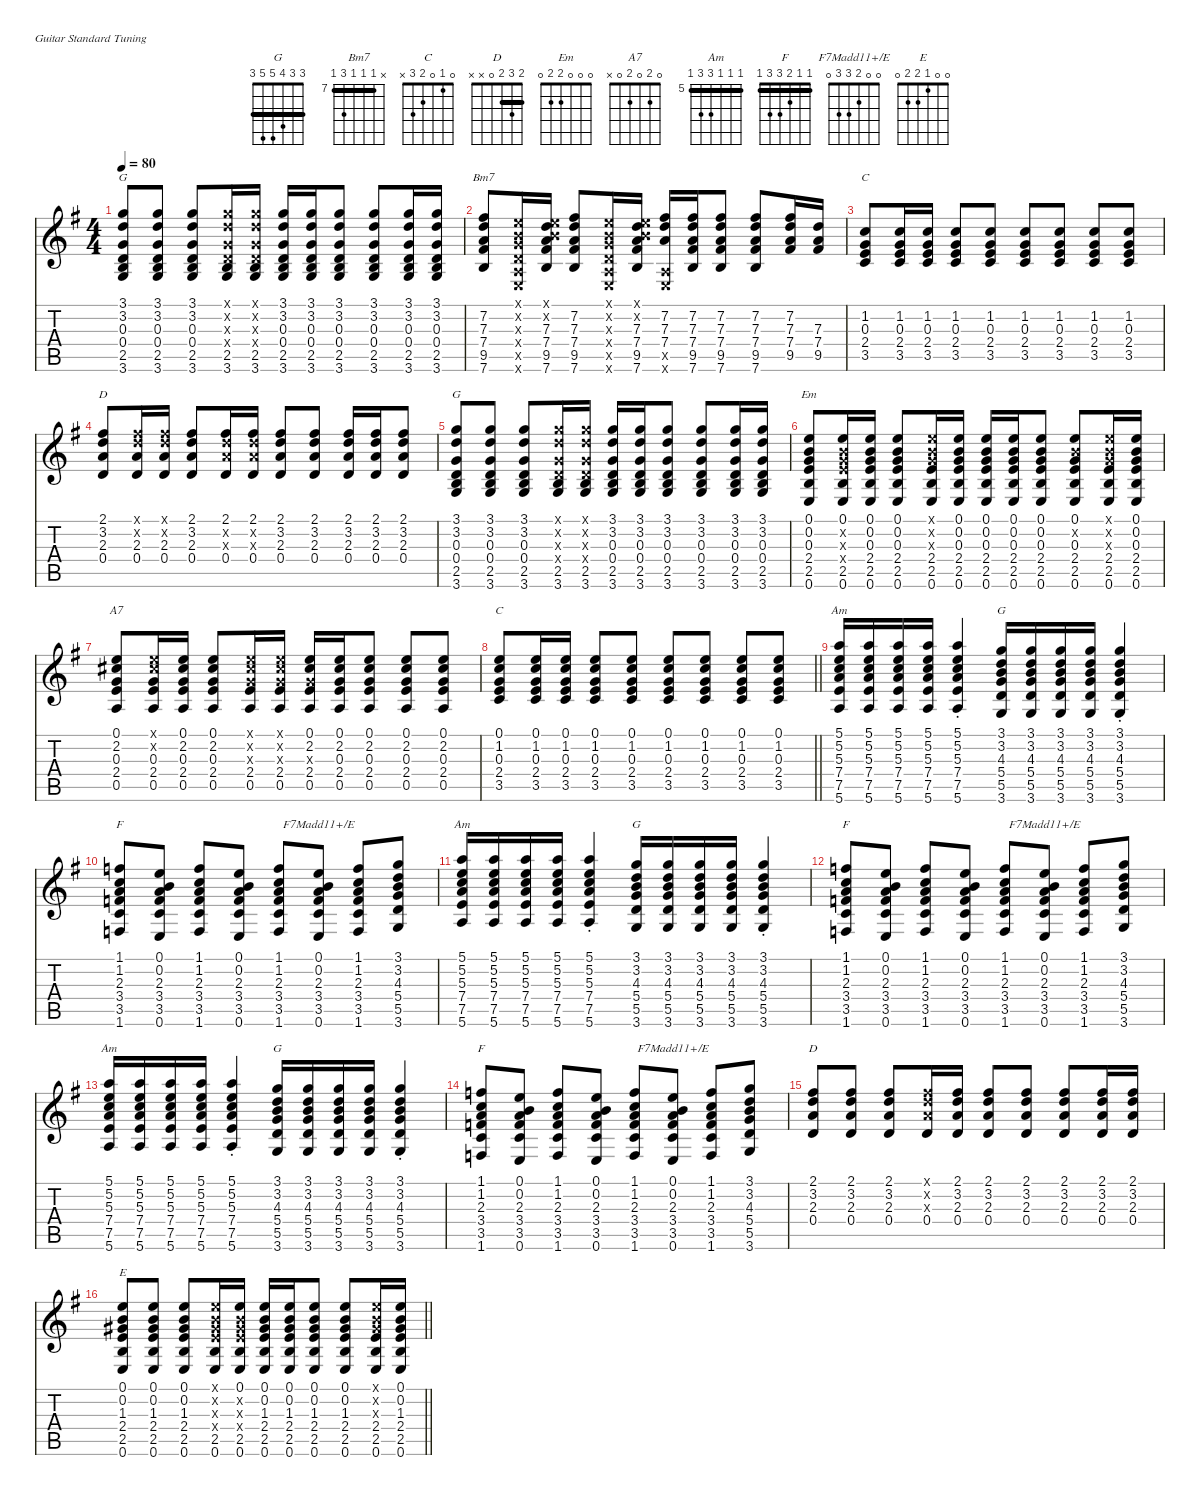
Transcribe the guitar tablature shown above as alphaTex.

\defaultSystemsLayout 4
\hideDynamics
\bracketExtendMode nobrackets
\singleTrackTrackNamePolicy hidden
\multiTrackTrackNamePolicy hidden
\firstSystemTrackNameMode fullname
\firstSystemTrackNameOrientation horizontal
\otherSystemsTrackNameOrientation horizontal
\track ("Track 1" "s.guit.") {mute instrument acousticguitarsteel}
\staff {score tabs}
\tuning (E4 B3 G3 D3 A2 E2)
\chord ("G" 3 3 0 0 2 3)
\chord ("Bm7" x 7 7 7 9 7) {firstfret 7 barre (7 7 7)}
\chord ("C" x 1 0 2 3 x)
\chord ("D" 2 3 2 0 x x) {barre 2}
\chord ("Em" 0 0 0 2 2 0)
\chord ("A7" 0 2 0 2 0 x)
\chord ("C" 0 1 0 2 3 x)
\chord ("Am" 5 5 5 7 7 5) {firstfret 5 showfingering false barre (5 5 5)}
\chord ("G" 3 3 4 5 5 3) {barre (3 3)}
\chord ("F" 1 1 2 3 3 1) {barre (1 1)}
\chord ("F7Madd11+/E" 0 0 2 3 3 0)
\chord ("E" 0 0 1 2 2 0)
\ts (4 4)
\tempo 80
\clef g2
\ks g
(3.1{acc forcenatural} 3.2{acc forcenatural} 0.3{acc forcenatural} 0.4{acc forcenatural} 2.5{acc forcenatural} 3.6{acc forcenatural}).8{ch "G" dy f beam Up} (3.1{acc forcenatural} 3.2{acc forcenatural} 0.3{acc forcenatural} 0.4{acc forcenatural} 2.5{acc forcenatural} 3.6{acc forcenatural}).8{dy mf beam Up} (3.1{acc forcenatural} 3.2{acc forcenatural} 0.3{acc forcenatural} 0.4{acc forcenatural} 2.5{acc forcenatural} 3.6{acc forcenatural}).8{beam Up} (3.1{x acc forcenatural} 3.2{x acc forcenatural} 0.3{x acc forcenatural} 0.4{x acc forcenatural} 2.5{acc forcenatural} 3.6{acc forcenatural}).16{dy mp beam Up} (3.1{x acc forcenatural} 3.2{x acc forcenatural} 0.3{x acc forcenatural} 0.4{x acc forcenatural} 2.5{acc forcenatural} 3.6{acc forcenatural}).16{beam Up} (3.1{acc forcenatural} 3.2{acc forcenatural} 0.3{acc forcenatural} 0.4{acc forcenatural} 2.5{acc forcenatural} 3.6{acc forcenatural}).16{beam Up} (3.1{acc forcenatural} 3.2{acc forcenatural} 0.3{acc forcenatural} 0.4{acc forcenatural} 2.5{acc forcenatural} 3.6{acc forcenatural}).16{beam Up} (3.1{acc forcenatural} 3.2{acc forcenatural} 0.3{acc forcenatural} 0.4{acc forcenatural} 2.5{acc forcenatural} 3.6{acc forcenatural}).8{dy f beam Up} (3.1{acc forcenatural} 3.2{acc forcenatural} 0.3{acc forcenatural} 0.4{acc forcenatural} 2.5{acc forcenatural} 3.6{acc forcenatural}).8{beam Up} (3.1{acc forcenatural} 3.2{acc forcenatural} 0.3{acc forcenatural} 0.4{acc forcenatural} 2.5{acc forcenatural} 3.6{acc forcenatural}).16{dy mp beam Up} (3.1{acc forcenatural} 3.2{acc forcenatural} 0.3{acc forcenatural} 0.4{acc forcenatural} 2.5{acc forcenatural} 3.6{acc forcenatural}).16{beam Up} |
(7.2{acc #} 7.3{acc forcenatural} 7.4{acc forcenatural} 9.5{acc #} 7.6{acc forcenatural}).8{ch "Bm7" dy mf beam Up} (0.1{x acc forcenatural} 0.2{x acc forcenatural} 0.3{x acc forcenatural} 0.4{x acc forcenatural} 0.5{x acc forcenatural} 0.6{x acc forcenatural}).16{dy mp beam Up} (0.1{x acc forcenatural} 0.2{x acc forcenatural} 7.3{acc forcenatural} 7.4{acc forcenatural} 9.5{acc #} 7.6{acc forcenatural}).16{beam Up} (7.2{acc #} 7.3{acc forcenatural} 7.4{acc forcenatural} 9.5{acc #} 7.6{acc forcenatural}).8{dy f beam Up} (0.1{x acc forcenatural} 0.2{x acc forcenatural} 0.3{x acc forcenatural} 0.4{x acc forcenatural} 0.5{x acc forcenatural} 0.6{x acc forcenatural}).16{dy mf beam Up} (0.1{x acc forcenatural} 0.2{x acc forcenatural} 7.3{acc forcenatural} 7.4{acc forcenatural} 9.5{acc #} 7.6{acc forcenatural}).16{beam Up} (7.2{acc #} 7.3{acc forcenatural} 7.4{acc forcenatural} 0.5{x acc forcenatural} 0.6{x acc forcenatural}).16{beam Up} (7.2{acc #} 7.3{acc forcenatural} 7.4{acc forcenatural} 9.5{acc #} 7.6{acc forcenatural}).16{beam Up} (7.2{acc #} 7.3{acc forcenatural} 7.4{acc forcenatural} 9.5{acc #} 7.6{acc forcenatural}).8{dy f beam Up} (7.2{acc #} 7.3{acc forcenatural} 7.4{acc forcenatural} 9.5{acc #} 7.6{acc forcenatural}).8{beam Up} (7.2{acc #} 7.3{acc forcenatural} 7.4{acc forcenatural} 9.5{acc #}).16{dy mf beam Up} (7.3{acc forcenatural} 7.4{acc forcenatural} 9.5{acc #}).16{beam Up} |
(1.2{acc forcenatural} 0.3{acc forcenatural} 2.4{acc forcenatural} 3.5{acc forcenatural}).8{ch "C" dy f beam Up} (1.2{acc forcenatural} 0.3{acc forcenatural} 2.4{acc forcenatural} 3.5{acc forcenatural}).16{dy mf beam Up} (1.2{acc forcenatural} 0.3{acc forcenatural} 2.4{acc forcenatural} 3.5{acc forcenatural}).16{beam Up} (1.2{acc forcenatural} 0.3{acc forcenatural} 2.4{acc forcenatural} 3.5{acc forcenatural}).8{dy f beam Up} (1.2{acc forcenatural} 0.3{acc forcenatural} 2.4{acc forcenatural} 3.5{acc forcenatural}).8{beam Up} (1.2{acc forcenatural} 0.3{acc forcenatural} 2.4{acc forcenatural} 3.5{acc forcenatural}).8{beam Up} (1.2{acc forcenatural} 0.3{acc forcenatural} 2.4{acc forcenatural} 3.5{acc forcenatural}).8{beam Up} (1.2{acc forcenatural} 0.3{acc forcenatural} 2.4{acc forcenatural} 3.5{acc forcenatural}).8{beam Up} (1.2{acc forcenatural} 0.3{acc forcenatural} 2.4{acc forcenatural} 3.5{acc forcenatural}).8{beam Up} |
(2.1{acc #} 3.2{acc forcenatural} 2.3{acc forcenatural} 0.4{acc forcenatural}).8{ch "D" beam Up} (2.1{x acc #} 3.2{x acc forcenatural} 2.3{acc forcenatural} 0.4{acc forcenatural}).16{dy mp beam Up} (2.1{x acc #} 3.2{x acc forcenatural} 2.3{acc forcenatural} 0.4{acc forcenatural}).16{beam Up} (2.1{acc #} 3.2{acc forcenatural} 2.3{acc forcenatural} 0.4{acc forcenatural}).8{dy f beam Up} (2.1{acc #} 3.2{x acc forcenatural} 2.3{x acc forcenatural} 0.4{acc forcenatural}).16{dy mp beam Up} (2.1{acc #} 3.2{x acc forcenatural} 2.3{x acc forcenatural} 0.4{acc forcenatural}).16{beam Up} (2.1{acc #} 3.2{acc forcenatural} 2.3{acc forcenatural} 0.4{acc forcenatural}).8{dy f beam Up} (2.1{acc #} 3.2{acc forcenatural} 2.3{acc forcenatural} 0.4{acc forcenatural}).8{beam Up} (2.1{acc #} 3.2{acc forcenatural} 2.3{acc forcenatural} 0.4{acc forcenatural}).16{dy mp beam Up} (2.1{acc #} 3.2{acc forcenatural} 2.3{acc forcenatural} 0.4{acc forcenatural}).16{beam Up} (2.1{acc #} 3.2{acc forcenatural} 2.3{acc forcenatural} 0.4{acc forcenatural}).8{dy f beam Up} |
(3.1{acc forcenatural} 3.2{acc forcenatural} 0.3{acc forcenatural} 0.4{acc forcenatural} 2.5{acc forcenatural} 3.6{acc forcenatural}).8{ch "G" beam Up} (3.1{acc forcenatural} 3.2{acc forcenatural} 0.3{acc forcenatural} 0.4{acc forcenatural} 2.5{acc forcenatural} 3.6{acc forcenatural}).8{dy mf beam Up} (3.1{acc forcenatural} 3.2{acc forcenatural} 0.3{acc forcenatural} 0.4{acc forcenatural} 2.5{acc forcenatural} 3.6{acc forcenatural}).8{beam Up} (3.1{x acc forcenatural} 3.2{x acc forcenatural} 0.3{x acc forcenatural} 0.4{x acc forcenatural} 2.5{acc forcenatural} 3.6{acc forcenatural}).16{dy mp beam Up} (3.1{x acc forcenatural} 3.2{x acc forcenatural} 0.3{x acc forcenatural} 0.4{x acc forcenatural} 2.5{acc forcenatural} 3.6{acc forcenatural}).16{beam Up} (3.1{acc forcenatural} 3.2{acc forcenatural} 0.3{acc forcenatural} 0.4{acc forcenatural} 2.5{acc forcenatural} 3.6{acc forcenatural}).16{beam Up} (3.1{acc forcenatural} 3.2{acc forcenatural} 0.3{acc forcenatural} 0.4{acc forcenatural} 2.5{acc forcenatural} 3.6{acc forcenatural}).16{beam Up} (3.1{acc forcenatural} 3.2{acc forcenatural} 0.3{acc forcenatural} 0.4{acc forcenatural} 2.5{acc forcenatural} 3.6{acc forcenatural}).8{dy f beam Up} (3.1{acc forcenatural} 3.2{acc forcenatural} 0.3{acc forcenatural} 0.4{acc forcenatural} 2.5{acc forcenatural} 3.6{acc forcenatural}).8{beam Up} (3.1{acc forcenatural} 3.2{acc forcenatural} 0.3{acc forcenatural} 0.4{acc forcenatural} 2.5{acc forcenatural} 3.6{acc forcenatural}).16{dy mp beam Up} (3.1{acc forcenatural} 3.2{acc forcenatural} 0.3{acc forcenatural} 0.4{acc forcenatural} 2.5{acc forcenatural} 3.6{acc forcenatural}).16{beam Up} |
(0.1{acc forcenatural} 0.2{acc forcenatural} 0.3{acc forcenatural} 2.4{acc forcenatural} 2.5{acc forcenatural} 0.6{acc forcenatural}).8{ch "Em" dy f beam Up} (0.1{acc forcenatural} 0.2{x acc forcenatural} 0.3{x acc forcenatural} 2.4{x acc forcenatural} 2.5{acc forcenatural} 0.6{acc forcenatural}).16{dy mp beam Up} (0.1{acc forcenatural} 0.2{acc forcenatural} 0.3{acc forcenatural} 2.4{acc forcenatural} 2.5{acc forcenatural} 0.6{acc forcenatural}).16{beam Up} (0.1{acc forcenatural} 0.2{acc forcenatural} 0.3{acc forcenatural} 2.4{acc forcenatural} 2.5{acc forcenatural} 0.6{acc forcenatural}).8{dy f beam Up} (0.1{x acc forcenatural} 0.2{x acc forcenatural} 0.3{x acc forcenatural} 2.4{acc forcenatural} 2.5{acc forcenatural} 0.6{acc forcenatural}).16{dy mp beam Up} (0.1{acc forcenatural} 0.2{acc forcenatural} 0.3{acc forcenatural} 2.4{acc forcenatural} 2.5{acc forcenatural} 0.6{acc forcenatural}).16{beam Up} (0.1{acc forcenatural} 0.2{acc forcenatural} 0.3{acc forcenatural} 2.4{acc forcenatural} 2.5{acc forcenatural} 0.6{acc forcenatural}).16{dy mf beam Up} (0.1{acc forcenatural} 0.2{acc forcenatural} 0.3{acc forcenatural} 2.4{acc forcenatural} 2.5{acc forcenatural} 0.6{acc forcenatural}).16{beam Up} (0.1{acc forcenatural} 0.2{acc forcenatural} 0.3{acc forcenatural} 2.4{acc forcenatural} 2.5{acc forcenatural} 0.6{acc forcenatural}).8{dy f beam Up} (0.1{acc forcenatural} 0.2{x acc forcenatural} 0.3{acc forcenatural} 2.4{acc forcenatural} 2.5{acc forcenatural} 0.6{acc forcenatural}).8{beam Up} (0.1{x acc forcenatural} 0.2{x acc forcenatural} 0.3{x acc forcenatural} 2.4{acc forcenatural} 2.5{acc forcenatural} 0.6{acc forcenatural}).16{dy mf beam Up} (0.1{acc forcenatural} 0.2{acc forcenatural} 0.3{acc forcenatural} 2.4{acc forcenatural} 2.5{acc forcenatural} 0.6{acc forcenatural}).16{beam Up} |
(0.1{acc forcenatural} 2.2{acc #} 0.3{acc forcenatural} 2.4{acc forcenatural} 0.5{acc forcenatural}).8{ch "A7" dy f beam Up} (0.1{x acc forcenatural} 2.2{x acc #} 0.3{acc forcenatural} 2.4{acc forcenatural} 0.5{acc forcenatural}).16{dy mp beam Up} (0.1{acc forcenatural} 2.2{acc #} 0.3{acc forcenatural} 2.4{acc forcenatural} 0.5{acc forcenatural}).16{beam Up} (0.1{acc forcenatural} 2.2{acc #} 0.3{acc forcenatural} 2.4{acc forcenatural} 0.5{acc forcenatural}).8{dy f beam Up} (0.1{x acc forcenatural} 2.2{x acc #} 0.3{x acc forcenatural} 2.4{acc forcenatural} 0.5{acc forcenatural}).16{dy mp beam Up} (0.1{x acc forcenatural} 2.2{x acc #} 0.3{x acc forcenatural} 2.4{acc forcenatural} 0.5{acc forcenatural}).16{beam Up} (0.1{acc forcenatural} 2.2{acc #} 0.3{x acc forcenatural} 2.4{acc forcenatural} 0.5{acc forcenatural}).16{dy mf beam Up} (0.1{acc forcenatural} 2.2{acc #} 0.3{acc forcenatural} 2.4{acc forcenatural} 0.5{acc forcenatural}).16{beam Up} (0.1{acc forcenatural} 2.2{acc #} 0.3{acc forcenatural} 2.4{acc forcenatural} 0.5{acc forcenatural}).8{dy f beam Up} (0.1{acc forcenatural} 2.2{acc #} 0.3{acc forcenatural} 2.4{acc forcenatural} 0.5{acc forcenatural}).8{beam Up} (0.1{acc forcenatural} 2.2{acc #} 0.3{acc forcenatural} 2.4{acc forcenatural} 0.5{acc forcenatural}).8{beam Up} |
\barLineRight lightlight
(0.1{acc forcenatural} 1.2{acc forcenatural} 0.3{acc forcenatural} 2.4{acc forcenatural} 3.5{acc forcenatural}).8{ch "C" beam Up} (0.1{acc forcenatural} 1.2{acc forcenatural} 0.3{acc forcenatural} 2.4{acc forcenatural} 3.5{acc forcenatural}).16{beam Up} (0.1{acc forcenatural} 1.2{acc forcenatural} 0.3{acc forcenatural} 2.4{acc forcenatural} 3.5{acc forcenatural}).16{beam Up} (0.1{acc forcenatural} 1.2{acc forcenatural} 0.3{acc forcenatural} 2.4{acc forcenatural} 3.5{acc forcenatural}).8{beam Up} (0.1{acc forcenatural} 1.2{acc forcenatural} 0.3{acc forcenatural} 2.4{acc forcenatural} 3.5{acc forcenatural}).8{beam Up} (0.1{acc forcenatural} 1.2{acc forcenatural} 0.3{acc forcenatural} 2.4{acc forcenatural} 3.5{acc forcenatural}).8{beam Up} (0.1{acc forcenatural} 1.2{acc forcenatural} 0.3{acc forcenatural} 2.4{acc forcenatural} 3.5{acc forcenatural}).8{beam Up} (0.1{acc forcenatural} 1.2{acc forcenatural} 0.3{acc forcenatural} 2.4{acc forcenatural} 3.5{acc forcenatural}).8{beam Up} (0.1{acc forcenatural} 1.2{acc forcenatural} 0.3{acc forcenatural} 2.4{acc forcenatural} 3.5{acc forcenatural}).8{beam Up} |
(5.1{acc forcenatural} 5.2{acc forcenatural} 5.3{acc forcenatural} 7.4{acc forcenatural} 7.5{acc forcenatural} 5.6{acc forcenatural}).16{ch "Am" dy mp beam Up} (5.1{acc forcenatural} 5.2{acc forcenatural} 5.3{acc forcenatural} 7.4{acc forcenatural} 7.5{acc forcenatural} 5.6{acc forcenatural}).16{beam Up} (5.1{acc forcenatural} 5.2{acc forcenatural} 5.3{acc forcenatural} 7.4{acc forcenatural} 7.5{acc forcenatural} 5.6{acc forcenatural}).16{beam Up} (5.1{acc forcenatural} 5.2{acc forcenatural} 5.3{acc forcenatural} 7.4{acc forcenatural} 7.5{acc forcenatural} 5.6{acc forcenatural}).16{beam Up} (5.1{st acc forcenatural} 5.2{st acc forcenatural} 5.3{st acc forcenatural} 7.4{st acc forcenatural} 7.5{st acc forcenatural} 5.6{st acc forcenatural}).4{beam Up} (3.1{acc forcenatural} 3.2{acc forcenatural} 4.3{acc forcenatural} 5.4{acc forcenatural} 5.5{acc forcenatural} 3.6{acc forcenatural}).16{ch "G" beam Up} (3.1{acc forcenatural} 3.2{acc forcenatural} 4.3{acc forcenatural} 5.4{acc forcenatural} 5.5{acc forcenatural} 3.6{acc forcenatural}).16{beam Up} (3.1{acc forcenatural} 3.2{acc forcenatural} 4.3{acc forcenatural} 5.4{acc forcenatural} 5.5{acc forcenatural} 3.6{acc forcenatural}).16{beam Up} (3.1{acc forcenatural} 3.2{acc forcenatural} 4.3{acc forcenatural} 5.4{acc forcenatural} 5.5{acc forcenatural} 3.6{acc forcenatural}).16{beam Up} (3.1{st acc forcenatural} 3.2{st acc forcenatural} 4.3{st acc forcenatural} 5.4{st acc forcenatural} 5.5{st acc forcenatural} 3.6{st acc forcenatural}).4{beam Up} |
(1.1{acc forcenatural} 1.2{acc forcenatural} 2.3{acc forcenatural} 3.4{acc forcenatural} 3.5{acc forcenatural} 1.6{acc forcenatural}).8{ch "F" beam Up} (0.1{acc forcenatural} 0.2{acc forcenatural} 2.3{acc forcenatural} 3.4{acc forcenatural} 3.5{acc forcenatural} 0.6{acc forcenatural}).8{beam Up} (1.1{acc forcenatural} 1.2{acc forcenatural} 2.3{acc forcenatural} 3.4{acc forcenatural} 3.5{acc forcenatural} 1.6{acc forcenatural}).8{beam Up} (0.1{acc forcenatural} 0.2{acc forcenatural} 2.3{acc forcenatural} 3.4{acc forcenatural} 3.5{acc forcenatural} 0.6{acc forcenatural}).8{beam Up} (1.1{acc forcenatural} 1.2{acc forcenatural} 2.3{acc forcenatural} 3.4{acc forcenatural} 3.5{acc forcenatural} 1.6{acc forcenatural}).8{beam Up} (0.1{acc forcenatural} 0.2{acc forcenatural} 2.3{acc forcenatural} 3.4{acc forcenatural} 3.5{acc forcenatural} 0.6{acc forcenatural}).8{ch "F7Madd11+/E" beam Up} (1.1{acc forcenatural} 1.2{acc forcenatural} 2.3{acc forcenatural} 3.4{acc forcenatural} 3.5{acc forcenatural} 1.6{acc forcenatural}).8{beam Up} (3.1{acc forcenatural} 3.2{acc forcenatural} 4.3{acc forcenatural} 5.4{acc forcenatural} 5.5{acc forcenatural} 3.6{acc forcenatural}).8{beam Up} |
(5.1{acc forcenatural} 5.2{acc forcenatural} 5.3{acc forcenatural} 7.4{acc forcenatural} 7.5{acc forcenatural} 5.6{acc forcenatural}).16{ch "Am" beam Up} (5.1{acc forcenatural} 5.2{acc forcenatural} 5.3{acc forcenatural} 7.4{acc forcenatural} 7.5{acc forcenatural} 5.6{acc forcenatural}).16{beam Up} (5.1{acc forcenatural} 5.2{acc forcenatural} 5.3{acc forcenatural} 7.4{acc forcenatural} 7.5{acc forcenatural} 5.6{acc forcenatural}).16{beam Up} (5.1{acc forcenatural} 5.2{acc forcenatural} 5.3{acc forcenatural} 7.4{acc forcenatural} 7.5{acc forcenatural} 5.6{acc forcenatural}).16{beam Up} (5.1{st acc forcenatural} 5.2{st acc forcenatural} 5.3{st acc forcenatural} 7.4{st acc forcenatural} 7.5{st acc forcenatural} 5.6{st acc forcenatural}).4{beam Up} (3.1{acc forcenatural} 3.2{acc forcenatural} 4.3{acc forcenatural} 5.4{acc forcenatural} 5.5{acc forcenatural} 3.6{acc forcenatural}).16{ch "G" beam Up} (3.1{acc forcenatural} 3.2{acc forcenatural} 4.3{acc forcenatural} 5.4{acc forcenatural} 5.5{acc forcenatural} 3.6{acc forcenatural}).16{beam Up} (3.1{acc forcenatural} 3.2{acc forcenatural} 4.3{acc forcenatural} 5.4{acc forcenatural} 5.5{acc forcenatural} 3.6{acc forcenatural}).16{beam Up} (3.1{acc forcenatural} 3.2{acc forcenatural} 4.3{acc forcenatural} 5.4{acc forcenatural} 5.5{acc forcenatural} 3.6{acc forcenatural}).16{beam Up} (3.1{st acc forcenatural} 3.2{st acc forcenatural} 4.3{st acc forcenatural} 5.4{st acc forcenatural} 5.5{st acc forcenatural} 3.6{st acc forcenatural}).4{beam Up} |
(1.1{acc forcenatural} 1.2{acc forcenatural} 2.3{acc forcenatural} 3.4{acc forcenatural} 3.5{acc forcenatural} 1.6{acc forcenatural}).8{ch "F" beam Up} (0.1{acc forcenatural} 0.2{acc forcenatural} 2.3{acc forcenatural} 3.4{acc forcenatural} 3.5{acc forcenatural} 0.6{acc forcenatural}).8{beam Up} (1.1{acc forcenatural} 1.2{acc forcenatural} 2.3{acc forcenatural} 3.4{acc forcenatural} 3.5{acc forcenatural} 1.6{acc forcenatural}).8{beam Up} (0.1{acc forcenatural} 0.2{acc forcenatural} 2.3{acc forcenatural} 3.4{acc forcenatural} 3.5{acc forcenatural} 0.6{acc forcenatural}).8{beam Up} (1.1{acc forcenatural} 1.2{acc forcenatural} 2.3{acc forcenatural} 3.4{acc forcenatural} 3.5{acc forcenatural} 1.6{acc forcenatural}).8{beam Up} (0.1{acc forcenatural} 0.2{acc forcenatural} 2.3{acc forcenatural} 3.4{acc forcenatural} 3.5{acc forcenatural} 0.6{acc forcenatural}).8{ch "F7Madd11+/E" beam Up} (1.1{acc forcenatural} 1.2{acc forcenatural} 2.3{acc forcenatural} 3.4{acc forcenatural} 3.5{acc forcenatural} 1.6{acc forcenatural}).8{beam Up} (3.1{acc forcenatural} 3.2{acc forcenatural} 4.3{acc forcenatural} 5.4{acc forcenatural} 5.5{acc forcenatural} 3.6{acc forcenatural}).8{beam Up} |
(5.1{acc forcenatural} 5.2{acc forcenatural} 5.3{acc forcenatural} 7.4{acc forcenatural} 7.5{acc forcenatural} 5.6{acc forcenatural}).16{ch "Am" beam Up} (5.1{acc forcenatural} 5.2{acc forcenatural} 5.3{acc forcenatural} 7.4{acc forcenatural} 7.5{acc forcenatural} 5.6{acc forcenatural}).16{beam Up} (5.1{acc forcenatural} 5.2{acc forcenatural} 5.3{acc forcenatural} 7.4{acc forcenatural} 7.5{acc forcenatural} 5.6{acc forcenatural}).16{beam Up} (5.1{acc forcenatural} 5.2{acc forcenatural} 5.3{acc forcenatural} 7.4{acc forcenatural} 7.5{acc forcenatural} 5.6{acc forcenatural}).16{beam Up} (5.1{st acc forcenatural} 5.2{st acc forcenatural} 5.3{st acc forcenatural} 7.4{st acc forcenatural} 7.5{st acc forcenatural} 5.6{st acc forcenatural}).4{beam Up} (3.1{acc forcenatural} 3.2{acc forcenatural} 4.3{acc forcenatural} 5.4{acc forcenatural} 5.5{acc forcenatural} 3.6{acc forcenatural}).16{ch "G" beam Up} (3.1{acc forcenatural} 3.2{acc forcenatural} 4.3{acc forcenatural} 5.4{acc forcenatural} 5.5{acc forcenatural} 3.6{acc forcenatural}).16{beam Up} (3.1{acc forcenatural} 3.2{acc forcenatural} 4.3{acc forcenatural} 5.4{acc forcenatural} 5.5{acc forcenatural} 3.6{acc forcenatural}).16{beam Up} (3.1{acc forcenatural} 3.2{acc forcenatural} 4.3{acc forcenatural} 5.4{acc forcenatural} 5.5{acc forcenatural} 3.6{acc forcenatural}).16{beam Up} (3.1{st acc forcenatural} 3.2{st acc forcenatural} 4.3{st acc forcenatural} 5.4{st acc forcenatural} 5.5{st acc forcenatural} 3.6{st acc forcenatural}).4{beam Up} |
(1.1{acc forcenatural} 1.2{acc forcenatural} 2.3{acc forcenatural} 3.4{acc forcenatural} 3.5{acc forcenatural} 1.6{acc forcenatural}).8{ch "F" beam Up} (0.1{acc forcenatural} 0.2{acc forcenatural} 2.3{acc forcenatural} 3.4{acc forcenatural} 3.5{acc forcenatural} 0.6{acc forcenatural}).8{beam Up} (1.1{acc forcenatural} 1.2{acc forcenatural} 2.3{acc forcenatural} 3.4{acc forcenatural} 3.5{acc forcenatural} 1.6{acc forcenatural}).8{beam Up} (0.1{acc forcenatural} 0.2{acc forcenatural} 2.3{acc forcenatural} 3.4{acc forcenatural} 3.5{acc forcenatural} 0.6{acc forcenatural}).8{beam Up} (1.1{acc forcenatural} 1.2{acc forcenatural} 2.3{acc forcenatural} 3.4{acc forcenatural} 3.5{acc forcenatural} 1.6{acc forcenatural}).8{beam Up} (0.1{acc forcenatural} 0.2{acc forcenatural} 2.3{acc forcenatural} 3.4{acc forcenatural} 3.5{acc forcenatural} 0.6{acc forcenatural}).8{ch "F7Madd11+/E" beam Up} (1.1{acc forcenatural} 1.2{acc forcenatural} 2.3{acc forcenatural} 3.4{acc forcenatural} 3.5{acc forcenatural} 1.6{acc forcenatural}).8{beam Up} (3.1{acc forcenatural} 3.2{acc forcenatural} 4.3{acc forcenatural} 5.4{acc forcenatural} 5.5{acc forcenatural} 3.6{acc forcenatural}).8{beam Up} |
(2.1{acc #} 3.2{acc forcenatural} 2.3{acc forcenatural} 0.4{acc forcenatural}).8{ch "D" dy f beam Up} (2.1{acc #} 3.2{acc forcenatural} 2.3{acc forcenatural} 0.4{acc forcenatural}).8{beam Up} (2.1{acc #} 3.2{acc forcenatural} 2.3{acc forcenatural} 0.4{acc forcenatural}).8{beam Up} (2.1{x acc #} 3.2{x acc forcenatural} 2.3{x acc forcenatural} 0.4{acc forcenatural}).16{beam Up} (2.1{acc #} 3.2{acc forcenatural} 2.3{acc forcenatural} 0.4{acc forcenatural}).16{dy mp beam Up} (2.1{acc #} 3.2{acc forcenatural} 2.3{acc forcenatural} 0.4{acc forcenatural}).8{dy f beam Up} (2.1{acc #} 3.2{acc forcenatural} 2.3{acc forcenatural} 0.4{acc forcenatural}).8{beam Up} (2.1{acc #} 3.2{acc forcenatural} 2.3{acc forcenatural} 0.4{acc forcenatural}).8{beam Up} (2.1{acc #} 3.2{acc forcenatural} 2.3{acc forcenatural} 0.4{acc forcenatural}).16{dy mp beam Up} (2.1{acc #} 3.2{acc forcenatural} 2.3{acc forcenatural} 0.4{acc forcenatural}).16{dy mf beam Up} |
\barLineRight lightlight
(0.1{acc forcenatural} 0.2{acc forcenatural} 1.3{acc #} 2.4{acc forcenatural} 2.5{acc forcenatural} 0.6{acc forcenatural}).8{ch "E" dy f beam Up} (0.1{acc forcenatural} 0.2{acc forcenatural} 1.3{acc #} 2.4{acc forcenatural} 2.5{acc forcenatural} 0.6{acc forcenatural}).8{beam Up} (0.1{acc forcenatural} 0.2{acc forcenatural} 1.3{acc #} 2.4{acc forcenatural} 2.5{acc forcenatural} 0.6{acc forcenatural}).8{beam Up} (0.1{x acc forcenatural} 0.2{x acc forcenatural} 1.3{x acc #} 2.4{x acc forcenatural} 2.5{acc forcenatural} 0.6{acc forcenatural}).16{dy mp beam Up} (0.1{acc forcenatural} 0.2{x acc forcenatural} 1.3{x acc #} 2.4{x acc forcenatural} 2.5{acc forcenatural} 0.6{acc forcenatural}).16{beam Up} (0.1{acc forcenatural} 0.2{acc forcenatural} 1.3{acc #} 2.4{acc forcenatural} 2.5{acc forcenatural} 0.6{acc forcenatural}).16{dy mf beam Up} (0.1{acc forcenatural} 0.2{acc forcenatural} 1.3{acc #} 2.4{acc forcenatural} 2.5{acc forcenatural} 0.6{acc forcenatural}).16{beam Up} (0.1{acc forcenatural} 0.2{acc forcenatural} 1.3{acc #} 2.4{acc forcenatural} 2.5{acc forcenatural} 0.6{acc forcenatural}).8{dy f beam Up} (0.1{acc forcenatural} 0.2{acc forcenatural} 1.3{acc #} 2.4{acc forcenatural} 2.5{acc forcenatural} 0.6{acc forcenatural}).8{beam Up} (0.1{x acc forcenatural} 0.2{x acc forcenatural} 1.3{x acc #} 2.4{acc forcenatural} 2.5{acc forcenatural} 0.6{acc forcenatural}).16{dy mf beam Up} (0.1{acc forcenatural} 0.2{acc forcenatural} 1.3{acc #} 2.4{acc forcenatural} 2.5{acc forcenatural} 0.6{acc forcenatural}).16{beam Up}
